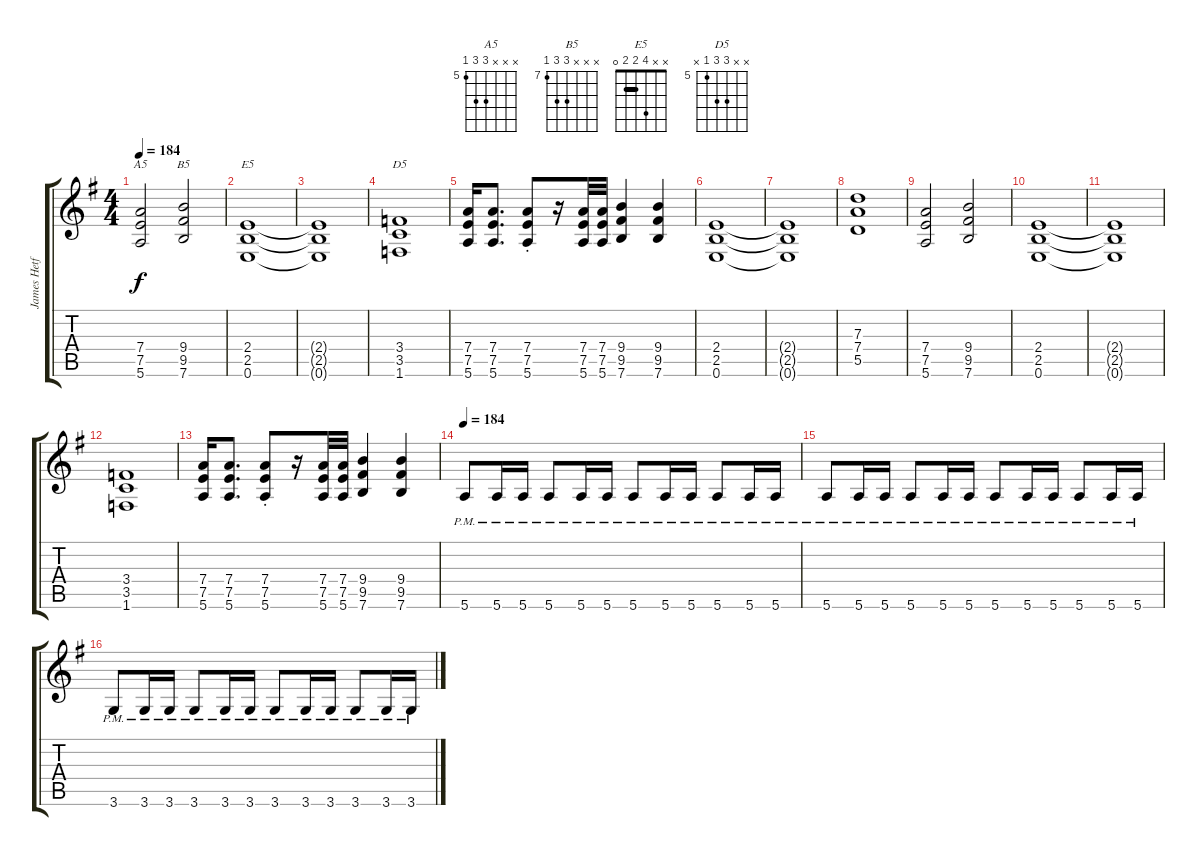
\track ("James Hetfield" "James Hetf") {instrument distortionguitar}
\staff {score tabs}
\tuning (E4 B3 G3 D3 A2 E2) {hide}
\chord ("A5" x x x 7 7 5) {firstfret 5}
\chord ("B5" x x x 9 9 7) {firstfret 7}
\chord ("E5" x x 4 2 2 0) {barre 2}
\chord ("D5" x x 7 7 5 x) {firstfret 5}
\ts (4 4)
\tempo 184
\clef g2
\ks eminor
(7.4 7.5 5.6).2{ch "A5" dy f} (9.4 9.5 7.6).2{ch "B5"} |
(2.4 2.5 0.6).1{ch "E5"} |
(2.4{t} 2.5{t} 0.6{t}).1 |
(3.4 3.5 1.6).1{ch "D5"} |
(7.4 7.5 5.6).16 (7.4 7.5 5.6).8{d} (7.4{st} 7.5{st} 5.6{st}).8 r.16 (7.4 7.5 5.6).32 (7.4 7.5 5.6).32 (9.4 9.5 7.6).4 (9.4 9.5 7.6).4 |
(2.4 2.5 0.6).1 |
(2.4{t} 2.5{t} 0.6{t}).1 |
(7.3 7.4 5.5).1 |
(7.4 7.5 5.6).2 (9.4 9.5 7.6).2 |
(2.4 2.5 0.6).1 |
(2.4{t} 2.5{t} 0.6{t}).1 |
(3.4 3.5 1.6).1 |
(7.4 7.5 5.6).16 (7.4 7.5 5.6).8{d} (7.4{st} 7.5{st} 5.6{st}).8 r.16 (7.4 7.5 5.6).32 (7.4 7.5 5.6).32 (9.4 9.5 7.6).4 (9.4 9.5 7.6).4 |
\tempo 184
5.6{pm}.8 5.6{pm}.16 5.6{pm}.16 5.6{pm}.8 5.6{pm}.16 5.6{pm}.16 5.6{pm}.8 5.6{pm}.16 5.6{pm}.16 5.6{pm}.8 5.6{pm}.16 5.6{pm}.16 |
5.6{pm}.8 5.6{pm}.16 5.6{pm}.16 5.6{pm}.8 5.6{pm}.16 5.6{pm}.16 5.6{pm}.8 5.6{pm}.16 5.6{pm}.16 5.6{pm}.8 5.6{pm}.16 5.6{pm}.16 |
3.6{pm}.8 3.6{pm}.16 3.6{pm}.16 3.6{pm}.8 3.6{pm}.16 3.6{pm}.16 3.6{pm}.8 3.6{pm}.16 3.6{pm}.16 3.6{pm}.8 3.6{pm}.16 3.6{pm}.16
